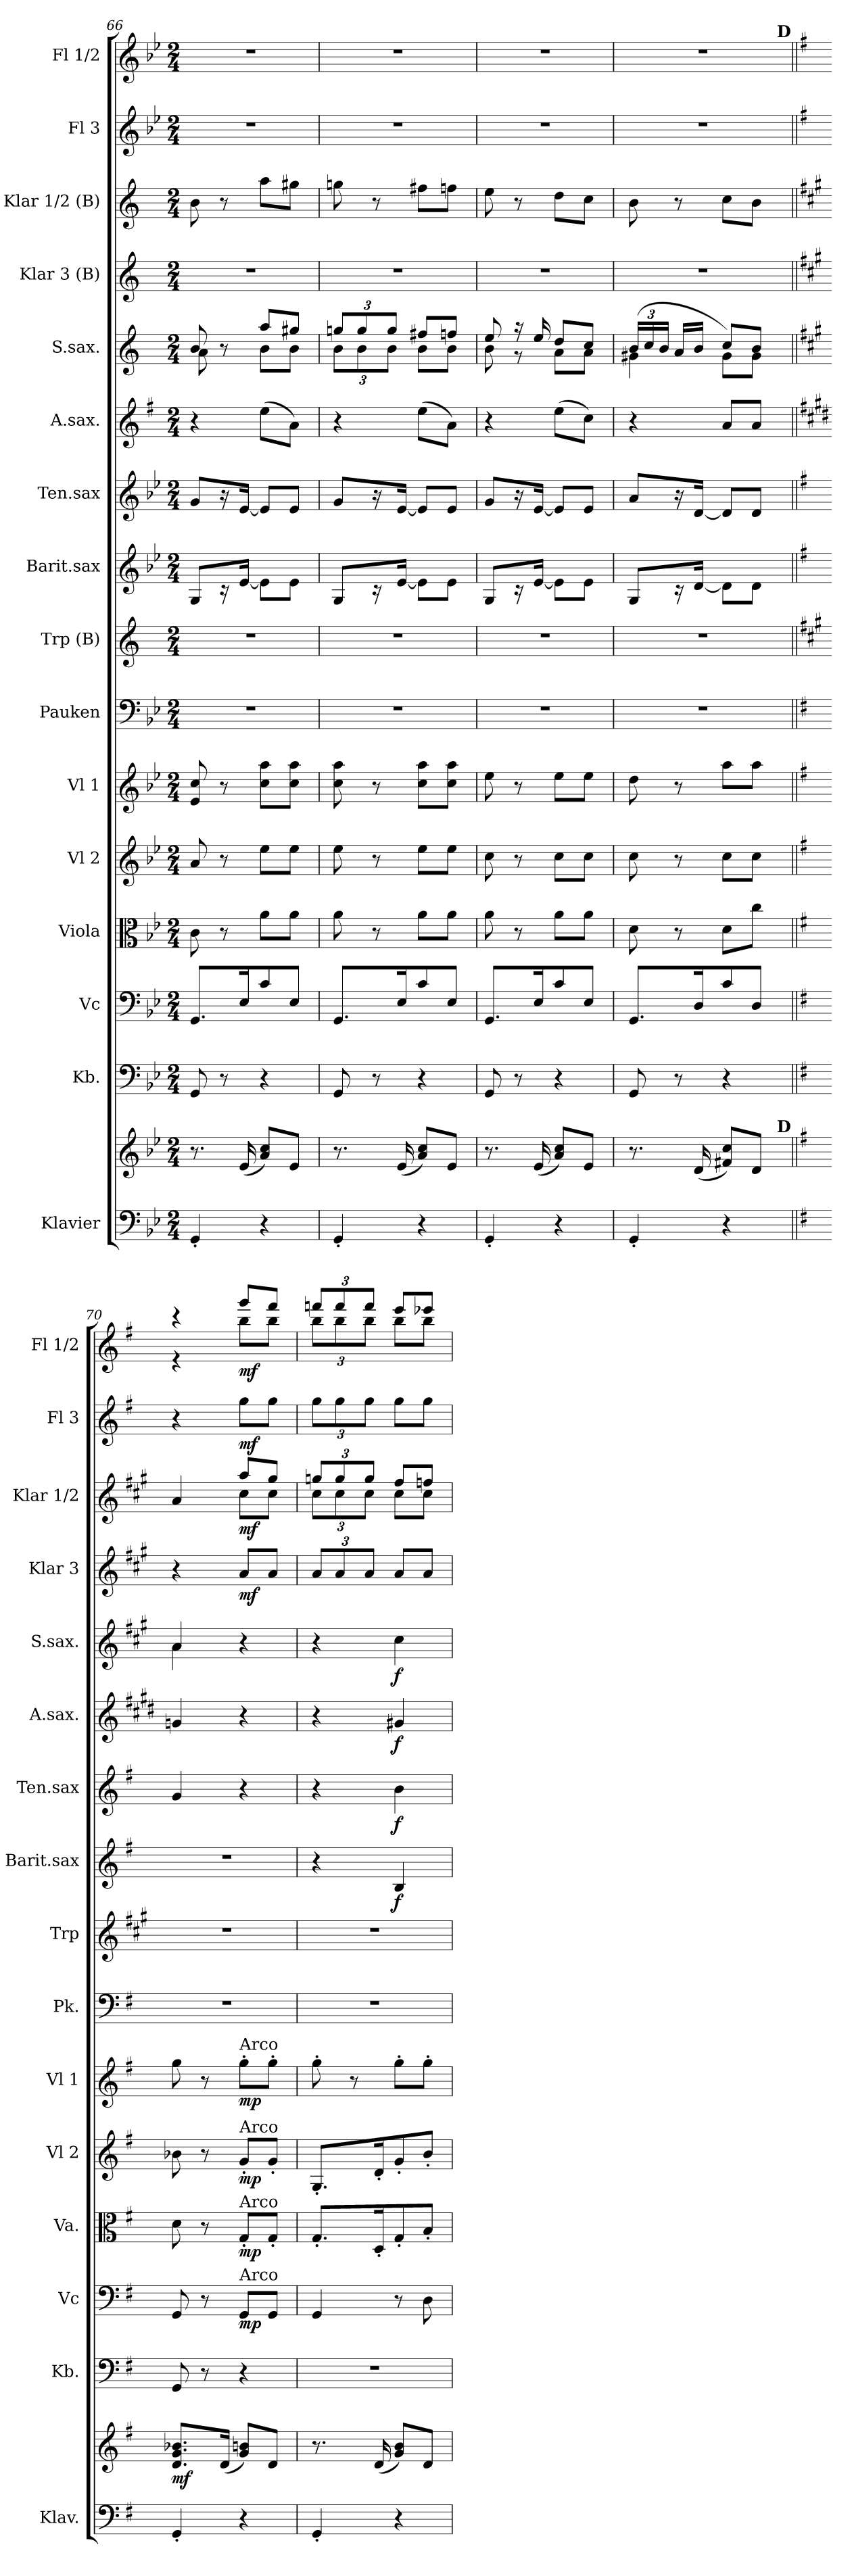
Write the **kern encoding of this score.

**kern	**kern	**dynam	**kern	**kern	**dynam	**kern	**dynam	**kern	**dynam	**kern	**dynam	**kern	**kern	**kern	**dynam	**kern	**dynam	**kern	**dynam	**kern	**dynam	**kern	**dynam	**kern	**dynam	**kern	**dynam	**kern	**dynam
*part16	*part16	*part16	*part15	*part14	*part14	*part13	*part13	*part12	*part12	*part11	*part11	*part10	*part9	*part8	*part8	*part7	*part7	*part6	*part6	*part5	*part5	*part4	*part4	*part3	*part3	*part2	*part2	*part1	*part1
*staff17	*staff16	*staff16/17	*staff15	*staff14	*staff14	*staff13	*staff13	*staff12	*staff12	*staff11	*staff11	*staff10	*staff9	*staff8	*staff8	*staff7	*staff7	*staff6	*staff6	*staff5	*staff5	*staff4	*staff4	*staff3	*staff3	*staff2	*staff2	*staff1	*staff1
*I"Klavier	*	*	*I"Kb.	*I"Vc	*	*I"Viola	*	*I"Vl 2	*	*I"Vl 1	*	*I"Pauken	*I"Trp (B)	*I"Barit.sax	*	*I"Ten.sax	*	*I"A.sax.	*	*I"S.sax.	*	*I"Klar 3 (B)	*	*I"Klar 1/2 (B)	*	*I"Fl 3	*	*I"Fl 1/2	*
*I'Klav.	*	*	*I'Kb.	*I'Vc	*	*I'Va.	*	*I'Vl 2	*	*I'Vl 1	*	*I'Pk.	*I'Trp	*I'Barit.sax	*	*I'Ten.sax	*	*I'A.sax.	*	*I'S.sax.	*	*I'Klar 3	*	*I'Klar 1/2	*	*I'Fl 3	*	*I'Fl 1/2	*
*clefF4	*clefG2	*	*clefF4	*clefF4	*	*clefC3	*	*clefG2	*	*clefG2	*	*clefF4	*clefG2	*clefG2	*	*clefG2	*	*clefG2	*	*clefG2	*	*clefG2	*	*clefG2	*	*clefG2	*	*clefG2	*
*	*	*	*ITrd7c12	*	*	*	*	*	*	*	*	*	*ITrd1c2	*ITrd12c21	*	*ITrd8c14	*	*ITrd5c9	*	*ITrd1c2	*	*ITrd1c2	*	*ITrd1c2	*	*	*	*	*
*k[b-e-]	*k[b-e-]	*	*k[b-e-]	*k[b-e-]	*	*k[b-e-]	*	*k[b-e-]	*	*k[b-e-]	*	*k[b-e-]	*k[b-e-]	*k[b-e-]	*	*k[b-e-]	*	*k[b-e-]	*	*k[b-e-]	*	*k[b-e-]	*	*k[b-e-]	*	*k[b-e-]	*	*k[b-e-]	*
*B-:	*B-:	*	*B-:	*B-:	*	*B-:	*	*B-:	*	*B-:	*	*B-:	*	*B-:	*	*	*	*B-:	*	*	*	*	*	*	*	*B-:	*	*B-:	*
*M2/4	*M2/4	*	*M2/4	*M2/4	*	*M2/4	*	*M2/4	*	*M2/4	*	*M2/4	*M2/4	*M2/4	*	*M2/4	*	*M2/4	*	*M2/4	*	*M2/4	*	*M2/4	*	*M2/4	*	*M2/4	*
=66	=66	=66	=66	=66	=66	=66	=66	=66	=66	=66	=66	=66	=66	=66	=66	=66	=66	=66	=66	=66	=66	=66	=66	=66	=66	=66	=66	=66	=66
*	*	*	*	*	*	*	*	*	*	*	*	*	*	*	*	*	*	*	*	*^	*	*	*	*	*	*	*	*	*
4GG'/	8.r	.	8GGG/	8.GG/L	.	8c\	.	8a/	.	8e-/ 8cc/	.	2r	2r	8GG/L	.	8G/L	.	4r	.	8a/	8g\	.	2r	.	8a\	.	2r	.	2r	.
.	.	.	8r	.	.	8r	.	8r	.	8r	.	.	.	16r	.	16r	.	.	.	8r	8ryy	.	.	.	8r	.	.	.	.	.
.	(16e-/	.	.	16E-/K	.	.	.	.	.	.	.	.	.	[<16E-/JJ	.	[<16E-/JJ	.	.	.	.	.	.	.	.	.	.	.	.	.	.
4r	8a/ 8cc/L)	.	4r	8c/	.	8a\L	.	8ee-\L	.	8cc\ 8aa\L	.	.	.	8E-\L]	.	8E-/L]	.	(8g\L	.	8gg/L	8a\L	.	.	.	8gg\L	.	.	.	.	.
.	8e-/J	.	.	8E-/J	.	8a\J	.	8ee-\J	.	8cc\ 8aa\J	.	.	.	8E-\J	.	8E-/J	.	8c\J)	.	8ff#X/J	8a\J	.	.	.	8ff#X\J	.	.	.	.	.
=67	=67	=67	=67	=67	=67	=67	=67	=67	=67	=67	=67	=67	=67	=67	=67	=67	=67	=67	=67	=67	=67	=67	=67	=67	=67	=67	=67	=67	=67	=67
*	*	*	*	*	*	*	*	*	*	*	*	*	*	*	*	*	*	*	*	*Xbrackettup	*	*	*	*	*	*	*	*	*	*
4GG'/	8.r	.	8GGG/	8.GG/L	.	8a\	.	8ee-\	.	8cc\ 8aa\	.	2r	2r	8GG/L	.	8G/L	.	4r	.	12ffn/L	12a\L	.	2r	.	8ffn\	.	2r	.	2r	.
.	.	.	.	.	.	.	.	.	.	.	.	.	.	.	.	.	.	.	.	12ff/	12a\	.	.	.	.	.	.	.	.	.
.	.	.	8r	.	.	8r	.	8r	.	8r	.	.	.	16r	.	16r	.	.	.	.	.	.	.	.	8r	.	.	.	.	.
.	.	.	.	.	.	.	.	.	.	.	.	.	.	.	.	.	.	.	.	12ff/J	12a\J	.	.	.	.	.	.	.	.	.
.	(16e-/	.	.	16E-/K	.	.	.	.	.	.	.	.	.	[<16E-/JJ	.	[<16E-/JJ	.	.	.	.	.	.	.	.	.	.	.	.	.	.
4r	8a/ 8cc/L)	.	4r	8c/	.	8a\L	.	8ee-\L	.	8cc\ 8aa\L	.	.	.	8E-\L]	.	8E-/L]	.	(8g\L	.	8een/L	8a\L	.	.	.	8een\L	.	.	.	.	.
.	8e-/J	.	.	8E-/J	.	8a\J	.	8ee-\J	.	8cc\ 8aa\J	.	.	.	8E-\J	.	8E-/J	.	8c\J)	.	8ee-X/J	8a\J	.	.	.	8ee-X\J	.	.	.	.	.
!!LO:PB:g=z
=68	=68	=68	=68	=68	=68	=68	=68	=68	=68	=68	=68	=68	=68	=68	=68	=68	=68	=68	=68	=68	=68	=68	=68	=68	=68	=68	=68	=68	=68	=68
4GG'/	8.r	.	8GGG/	8.GG/L	.	8a\	.	8cc\	.	8ee-\	.	2r	2r	8GG/L	.	8G/L	.	4r	.	8dd/	8a\	.	2r	.	8dd\	.	2r	.	2r	.
.	.	.	8r	.	.	8r	.	8r	.	8r	.	.	.	16r	.	16r	.	.	.	16r	8r	.	.	.	8r	.	.	.	.	.
.	(16e-/	.	.	16E-/K	.	.	.	.	.	.	.	.	.	[<16E-/JJ	.	[<16E-/JJ	.	.	.	16dd/	.	.	.	.	.	.	.	.	.	.
4r	8a/ 8cc/L)	.	4r	8c/	.	8a\L	.	8cc\L	.	8ee-\L	.	.	.	8E-\L]	.	8E-/L]	.	(8g\L	.	8cc/L	8g\L	.	.	.	8cc\L	.	.	.	.	.
.	8e-/J	.	.	8E-/J	.	8a\J	.	8cc\J	.	8ee-\J	.	.	.	8E-\J	.	8E-/J	.	8e-\J)	.	8b-/J	8g\J	.	.	.	8b-\J	.	.	.	.	.
=69	=69	=69	=69	=69	=69	=69	=69	=69	=69	=69	=69	=69	=69	=69	=69	=69	=69	=69	=69	=69	=69	=69	=69	=69	=69	=69	=69	=69	=69	=69
*	*^	*	*	*	*	*	*	*	*	*	*	*	*	*	*	*	*	*	*	*	*	*	*	*	*	*	*	*	*^	*
4GG'/	8.r	4...ryy	.	8GGG/	8.GG/L	.	8d\	.	8cc\	.	8dd\	.	2r	2r	8GG/L	.	8A/L	.	4r	.	(24a/LL	4f#X\	.	2r	.	8a\	.	2r	.	2r	4...ryy	.
.	.	.	.	.	.	.	.	.	.	.	.	.	.	.	.	.	.	.	.	.	24b-/	.	.	.	.	.	.	.	.	.	.	.
.	.	.	.	.	.	.	.	.	.	.	.	.	.	.	.	.	.	.	.	.	24a/JJ	.	.	.	.	.	.	.	.	.	.	.
.	.	.	.	8r	.	.	8r	.	8r	.	8r	.	.	.	16r	.	16r	.	.	.	16g/LL	.	.	.	.	8r	.	.	.	.	.	.
.	(16d/	.	.	.	16D/K	.	.	.	.	.	.	.	.	.	[<16D/JJ	.	[<16D/JJ	.	.	.	16a/JJ	.	.	.	.	.	.	.	.	.	.	.
4r	8f#X/ 8cc/L)	.	.	4r	8c/	.	8d\L	.	8cc\L	.	8aa\L	.	.	.	8D\L]	.	8D/L]	.	8c/L	.	8b-/L)	8f#\L	.	.	.	8b-\L	.	.	.	.	.	.
.	8d/J	.	.	.	8D/J	.	8cc\J	.	8cc\J	.	8aa\J	.	.	.	8D\J	.	8D/J	.	8c/J	.	8a/J	8f#\J	.	.	.	8a\J	.	.	.	.	.	.
!	!	!	!	!	!	!	!	!	!	!	!	!	!	!	!	!	!	!	!	!	!	!	!	!	!	!	!	!	!	!	!LO:TX:a:B:t=D	!
!	!	!LO:TX:a:B:t=D	!	!	!	!	!	!	!	!	!	!	!	!	!	!	!	!	!	!	!	!	!	!	!	!	!	!	!	!	!	!
.	.	32ryy	.	.	.	.	.	.	.	.	.	.	.	.	.	.	.	.	.	.	.	.	.	.	.	.	.	.	.	.	32ryy	.
*	*v	*v	*	*	*	*	*	*	*	*	*	*	*	*	*	*	*	*	*	*	*	*	*	*	*	*	*	*	*	*	*	*
=70||	=70||	=70||	=70||	=70||	=70||	=70||	=70||	=70||	=70||	=70||	=70||	=70||	=70||	=70||	=70||	=70||	=70||	=70||	=70||	=70||	=70||	=70||	=70||	=70||	=70||	=70||	=70||	=70||	=70||	=70||	=70||
*k[f#]	*k[f#]	*	*k[f#]	*k[f#]	*	*k[f#]	*	*k[f#]	*	*k[f#]	*	*k[f#]	*k[f#]	*k[f#]	*	*k[f#]	*	*k[f#]	*	*k[f#]	*	*	*k[f#]	*	*k[f#]	*	*k[f#]	*	*k[f#]	*	*
*G:	*G:	*	*G:	*G:	*	*G:	*	*G:	*	*G:	*	*G:	*G:	*G:	*	*G:	*	*G:	*	*G:	*	*	*G:	*	*G:	*	*G:	*	*G:	*	*
*	*^	*	*	*	*	*	*	*	*	*	*	*	*	*	*	*	*	*	*	*	*	*	*	*	*^	*	*	*	*	*	*
!	!	!	!LO:DY:b	!	!	!	!	!	!	!	!	!	!	!	!	!	!	!	!	!	!	!	!	!	!	!	!	!	!	!	!	!	!
*	*v	*v	*	*	*	*	*	*	*	*	*	*	*	*	*	*	*	*	*	*	*	*	*	*	*	*	*	*	*	*	*	*	*
4GG'/	8.d/ 8.g/ 8.b-X/L	mf	8GGG/	8GG/	.	8d\	.	8b-X\	.	8gg\	.	2r	2r	2r	.	4G/	.	4B-X/	.	4g/	4g\	.	4r	.	4g/	4ryy	.	4r	.	4r	4r	.
.	.	.	8r	8r	.	8r	.	8r	.	8r	.	.	.	.	.	.	.	.	.	.	.	.	.	.	.	.	.	.	.	.	.	.
.	(16d/Jk	.	.	.	.	.	.	.	.	.	.	.	.	.	.	.	.	.	.	.	.	.	.	.	.	.	.	.	.	.	.	.
!	!	!	!	!	!	!	!	!	!	!LO:TX:a:t=Arco	!	!	!	!	!	!	!	!	!	!	!	!	!	!	!	!	!	!	!	!	!	!
!	!	!	!	!	!	!	!	!LO:TX:a:t=Arco	!	!	!	!	!	!	!	!	!	!	!	!	!	!	!	!	!	!	!	!	!	!	!	!
!	!	!	!	!	!	!LO:TX:a:t=Arco	!	!	!	!	!	!	!	!	!	!	!	!	!	!	!	!	!	!	!	!	!	!	!	!	!	!
!	!	!	!	!LO:TX:a:t=Arco	!	!	!	!	!	!	!	!	!	!	!	!	!	!	!	!	!	!	!	!	!	!	!	!	!	!	!	!
!	!	!	!	!	!LO:DY:b	!	!LO:DY:b	!	!LO:DY:b	!	!LO:DY:b	!	!	!	!	!	!	!	!	!	!	!	!	!LO:DY:b	!	!	!LO:DY:b	!	!LO:DY:b	!	!	!LO:DY:b
4r	8g/ 8bn/L)	.	4r	8GG/L	mp	8G'/L	mp	8g'/L	mp	8gg'\L	mp	.	.	.	.	4r	.	4r	.	4r	4ryy	.	8g/L	mf	8gg/L	8b\L	mf	8gg\L	mf	8ggg/L	8bb\L	mf
.	8d/J	.	.	8GG/J	.	8G'/J	.	8g'/J	.	8gg'\J	.	.	.	.	.	.	.	.	.	.	.	.	8g/J	.	8ff#/J	8b\J	.	8gg\J	.	8fff#/J	8bb\J	.
*	*	*	*	*	*	*	*	*	*	*	*	*	*	*	*	*	*	*	*	*v	*v	*	*	*	*	*	*	*	*	*	*	*
=71	=71	=71	=71	=71	=71	=71	=71	=71	=71	=71	=71	=71	=71	=71	=71	=71	=71	=71	=71	=71	=71	=71	=71	=71	=71	=71	=71	=71	=71	=71	=71
*	*	*	*	*	*	*	*	*	*	*	*	*	*	*	*	*	*	*	*	*	*	*Xbrackettup	*	*Xbrackettup	*	*	*Xbrackettup	*	*Xbrackettup	*	*
4GG'/	8.r	.	2r	4GG/	.	8.G'/L	.	8.G'/L	.	8gg'\	.	2r	2r	4r	.	4r	.	4r	.	4r	.	12g/L	.	12ffn/L	12b\L	.	12gg\L	.	12fffn/L	12bb\L	.
.	.	.	.	.	.	.	.	.	.	.	.	.	.	.	.	.	.	.	.	.	.	12g/	.	12ff/	12b\	.	12gg\	.	12fff/	12bb\	.
.	.	.	.	.	.	.	.	.	.	8r	.	.	.	.	.	.	.	.	.	.	.	.	.	.	.	.	.	.	.	.	.
.	.	.	.	.	.	.	.	.	.	.	.	.	.	.	.	.	.	.	.	.	.	12g/J	.	12ff/J	12b\J	.	12gg\J	.	12fff/J	12bb\J	.
.	(16d/	.	.	.	.	16D'/K	.	16d'/K	.	.	.	.	.	.	.	.	.	.	.	.	.	.	.	.	.	.	.	.	.	.	.
!	!	!	!	!	!	!	!	!	!	!	!	!	!	!	!LO:DY:b	!	!LO:DY:b	!	!LO:DY:b	!	!LO:DY:b	!	!	!	!	!	!	!	!	!	!
4r	8g/ 8b/L)	.	.	8r	.	8G'/	.	8g'/	.	8gg'\L	.	.	.	4BB/	f	4B\	f	4Bn/	f	4b\	f	8g/L	.	8ee/L	8b\L	.	8gg\L	.	8eee/L	8bb\L	.
.	8d/J	.	.	8D\	.	8B'/J	.	8b'/J	.	8gg'\J	.	.	.	.	.	.	.	.	.	.	.	8g/J	.	8ee-X/J	8b\J	.	8gg\J	.	8eee-X/J	8bb\J	.
*	*	*	*	*	*	*	*	*	*	*	*	*	*	*	*	*	*	*	*	*	*	*	*	*v	*v	*	*	*	*v	*v	*
=	=	=	=	=	=	=	=	=	=	=	=	=	=	=	=	=	=	=	=	=	=	=	=	=	=	=	=	=	=
*-	*-	*-	*-	*-	*-	*-	*-	*-	*-	*-	*-	*-	*-	*-	*-	*-	*-	*-	*-	*-	*-	*-	*-	*-	*-	*-	*-	*-	*-
